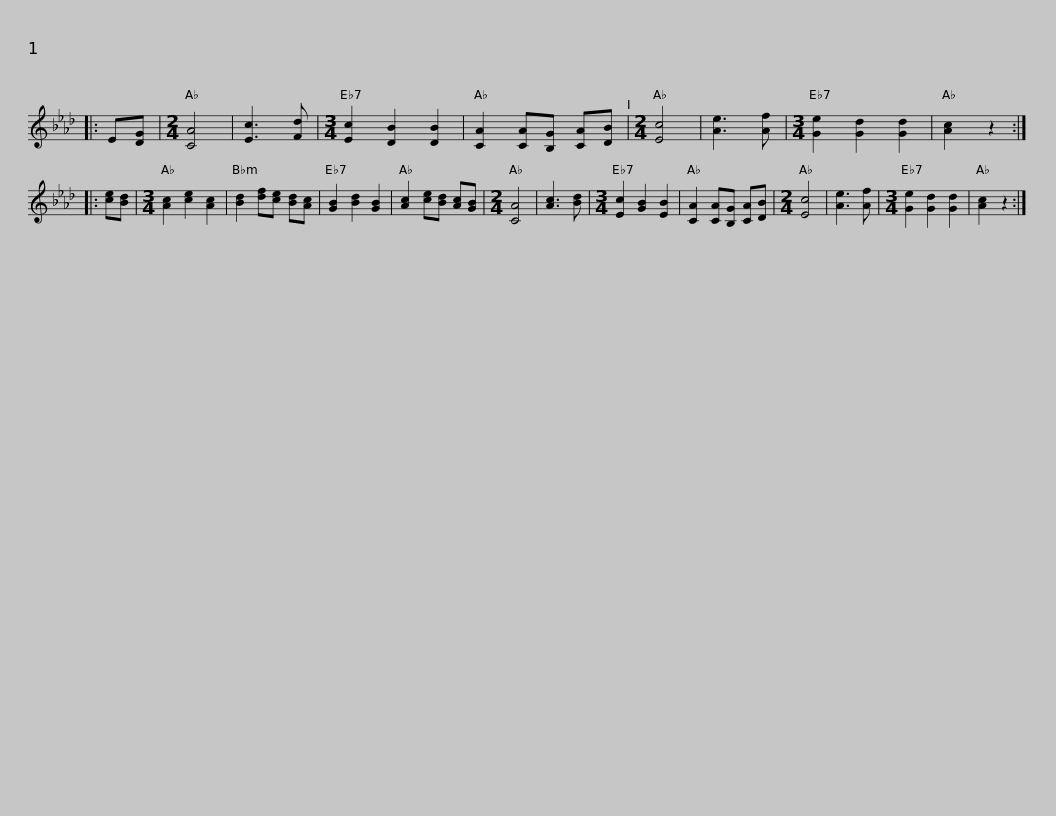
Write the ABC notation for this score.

X:1
L:1/8
M:none
I:linebreak $
K:Ab
V:1 treble
V:1
|: E[DG] |[M:2/4] [CA]4 | [Ec]3 [Fd] |[M:3/4] [Ec]2 [DB]2 [DB]2 | [CA]2 [CA][B,G] [CA][DB] | %5
[M:2/4] [Ec]4 | [Ae]3 [Af] |[M:3/4] [Ge]2 [Gd]2 [Gd]2 | [Ac]2 z2 :: [ce][Bd] | %10
[M:3/4] [Ac]2 [ce]2 [Ac]2 |$ [Bd]2 [df][ce] [Bd][Ac] | [GB]2 [Bd]2 [GB]2 | [Ac]2 [ce][Bd] [Ac][GB] |[M:2/4] [CA]4 | %15
 [Ac]3 [Bd] |[M:3/4] [Ec]2 [GB]2 [EB]2 | [CA]2 [CA][B,G] [CA][DB] |[M:2/4] [Ec]4 | [Ae]3 [Af] | %20
[M:3/4] [Ge]2 [Gd]2 [Gd]2 | [Ac]2 z2 :| %22
